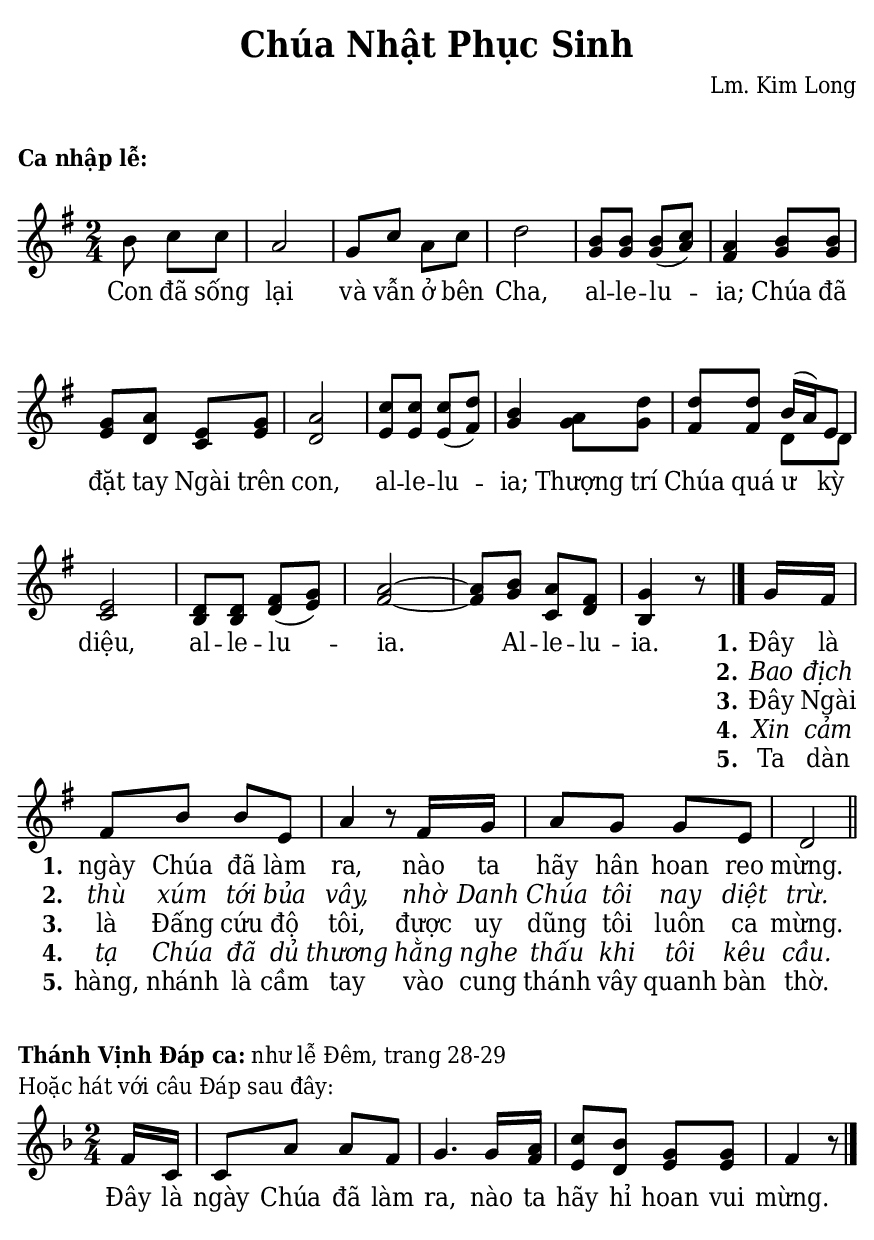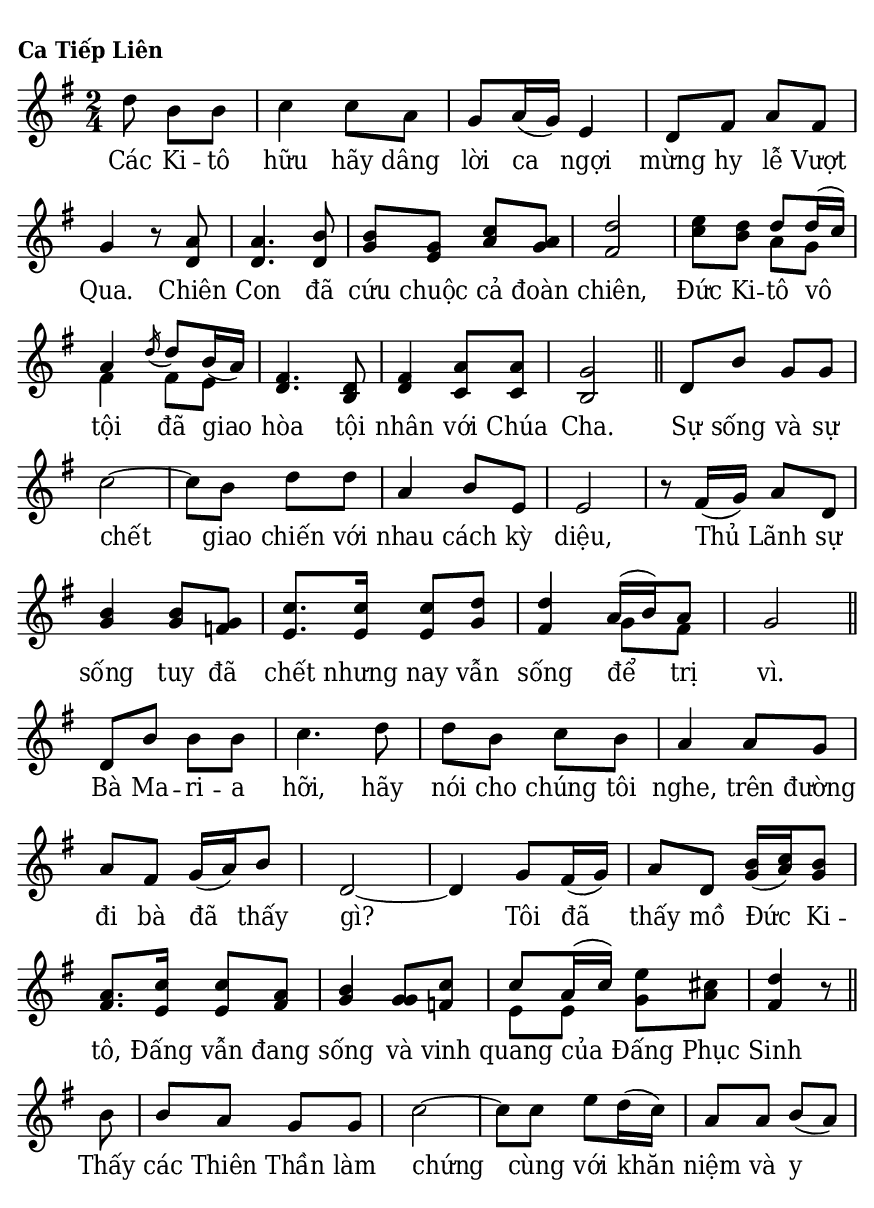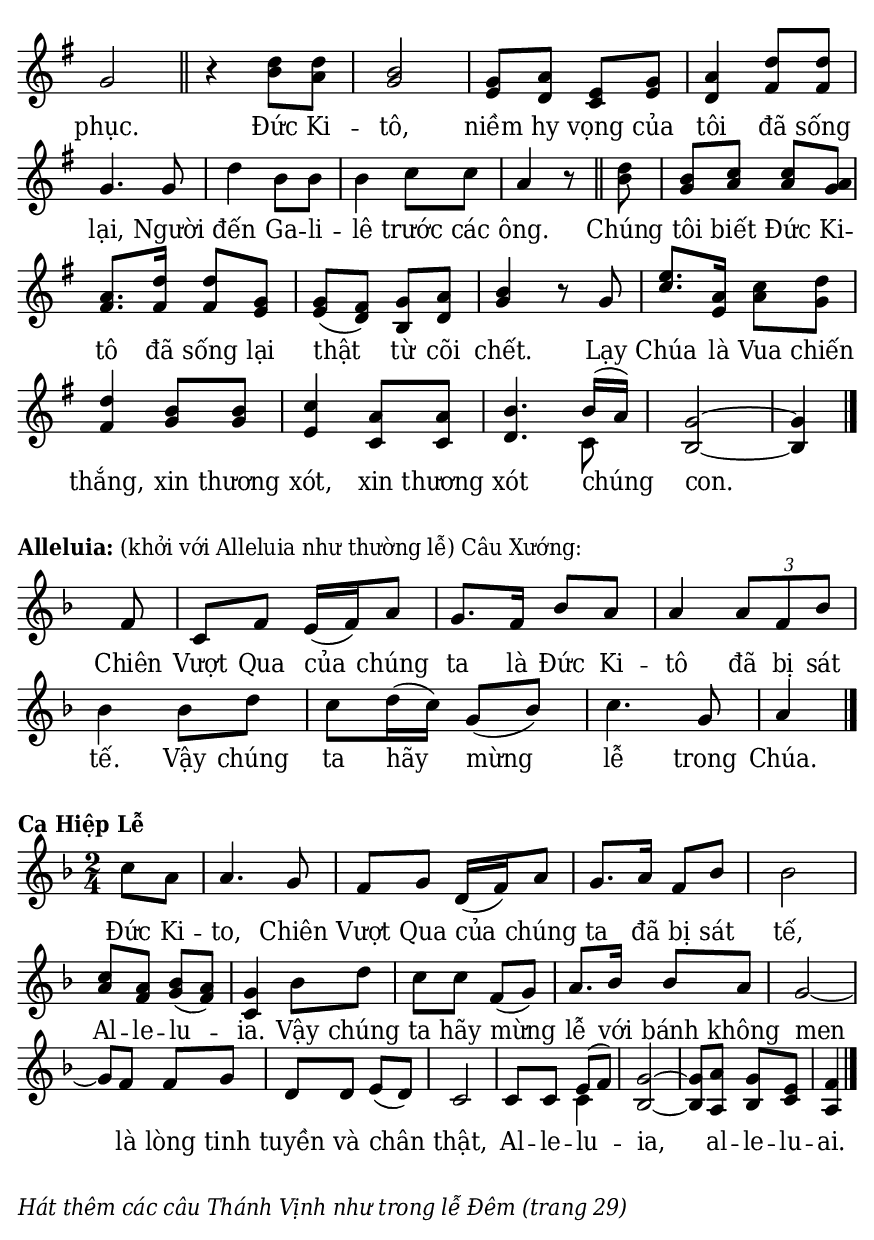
% Cài đặt chung
\version "2.22.1"
\include "english.ly"

\header {
  title = "Chúa Nhật Phục Sinh"
  composer = "Lm. Kim Long"
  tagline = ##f
}

% mã nguồn cho những chức năng chưa hỗ trợ trong phiên bản lilypond hiện tại
% cung cấp bởi cộng đồng lilypond khi gửi email đến lilypond-user@gnu.org
% in số phiên khúc trên mỗi dòng
#(define (add-grob-definition grob-name grob-entry)
     (set! all-grob-descriptions
           (cons ((@@ (lily) completize-grob-entry)
                  (cons grob-name grob-entry))
                 all-grob-descriptions)))

#(add-grob-definition
    'StanzaNumberSpanner
    `((direction . ,LEFT)
      (font-series . bold)
      (padding . 1.0)
      (side-axis . ,X)
      (stencil . ,ly:text-interface::print)
      (X-offset . ,ly:side-position-interface::x-aligned-side)
      (Y-extent . ,grob::always-Y-extent-from-stencil)
      (meta . ((class . Spanner)
               (interfaces . (font-interface
                              side-position-interface
                              stanza-number-interface
                              text-interface))))))

\layout {
    \context {
      \Global
      \grobdescriptions #all-grob-descriptions
    }
    \context {
      \Score
      \remove Stanza_number_align_engraver
      \consists
        #(lambda (context)
           (let ((texts '())
                 (syllables '()))
             (make-engraver
              (acknowledgers
               ((stanza-number-interface engraver grob source-engraver)
                  (set! texts (cons grob texts)))
               ((lyric-syllable-interface engraver grob source-engraver)
                  (set! syllables (cons grob syllables))))
              ((stop-translation-timestep engraver)
                 (for-each
                  (lambda (text)
                    (for-each
                     (lambda (syllable)
                       (ly:pointer-group-interface::add-grob
                        text
                        'side-support-elements
                        syllable))
                     syllables))
                  texts)
                 (set! syllables '())))))
    }
    \context {
      \Lyrics
      \remove Stanza_number_engraver
      \consists
        #(lambda (context)
           (let ((text #f)
                 (last-stanza #f))
             (make-engraver
              ((process-music engraver)
                 (let ((stanza (ly:context-property context 'stanza #f)))
                   (if (and stanza (not (equal? stanza last-stanza)))
                       (let ((column (ly:context-property context
'currentCommandColumn)))
                         (set! last-stanza stanza)
                         (if text
                             (ly:spanner-set-bound! text RIGHT column))
                         (set! text (ly:engraver-make-grob engraver
'StanzaNumberSpanner '()))
                         (ly:grob-set-property! text 'text stanza)
                         (ly:spanner-set-bound! text LEFT column)))))
              ((finalize engraver)
                 (if text
                     (let ((column (ly:context-property context
'currentCommandColumn)))
                       (ly:spanner-set-bound! text RIGHT column)))))))
      \override StanzaNumberSpanner.horizon-padding = 10000
    }
}

stanzaReminderOff =
  \temporary \override StanzaNumberSpanner.after-line-breaking =
     #(lambda (grob)
        ;; Can be replaced with (not (first-broken-spanner? grob)) in 2.23.
        (if (let ((siblings (ly:spanner-broken-into (ly:grob-original grob))))
              (and (pair? siblings)
                   (not (eq? grob (car siblings)))))
            (ly:grob-suicide! grob)))

stanzaReminderOn = \undo \stanzaReminderOff
% kết thúc mã nguồn

% Nhạc
nhacMauMot = \relative c'' {
  \key g \major
  \time 2/4
  \partial 4. b8 c c |
  a2 |
  g8 c a c |
  d2 |
  <<
    {
      b8 b b (c) |
      a4 b8 b |
      g a e g |
      a2 |
      c8 c c (d) |
      b4 a8 d |
      d d
    }
    {
      g,8 g g (a) |
      fs4 g8 g |
      e d c e |
      d2 |
      e8 e e (fs) |
      g4 g8 g |
      fs fs
    }
  >>
  <<
    {
      \voiceOne
      b16 (a) e8
    }
    \new Voice = "splitpart" {
      \voiceTwo
      d8 d
    }
  >>
  \oneVoice
  <<
    {
      e2 |
      d8 d fs (g) |
      a2 ~ |
      a8 b a fs |
      g4
    }
    {
      c,2 |
      b8 b d (e) |
      fs2 ~ |
      fs8 g c, d |
      b4
    }
  >>
   r8 \bar "|."
   
   g'16 fs |
   fs8 b b e, |
   a4 r8 fs16 g |
   a8 g g e |
   d2 \bar "||"
}

nhacMauHai = \relative c' {
  \key f \major
  \time 2/4
  \partial 8 f16 c |
  c8 a' a f |
  g4. g16
  <a f> |
  <c e,>8 <bf d,> <g e> <g e> |
  f4 r8 \bar "|."
}

nhacMauBa = \relative c'' {
  \key g \major
  \time 2/4
  \partial 4. d8 b b |
  c4 c8 a |
  g a16 (g) e4 |
  d8 fs a fs |
  g4 r8
  <<
    {
      a |
      a4. b8 |
      b g c a |
      d2 |
      e8 d
    }
    {
      d,8 |
      d4. d8 |
      g e a g |
      fs2 |
      c'8 b
    }
  >>
  <<
    {
      \voiceOne
      d8 d16 (c) |
      a4 \slashedGrace { d16 _( } d8) b16 _(a) |
    }
    \new Voice = "splitpart" {
      \voiceTwo
      a8 g |
      fs4 fs8 e |
    }
  >>
  \oneVoice
  <<
    {
      fs4. d8 |
      fs4 a8 a |
      g2 \bar "||"
    }
    {
      d4. b8 |
      d4 c8 c |
      b2
    }
  >>
  
  d8 b' g g |
  c2 ~ |
  c8 b d d |
  a4 b8 e, |
  e2 |
  r8 fs16 (g) a8 d, |
  <<
    {
      b'4 b8 g |
      c8. c16 c8 d |
      d4
    }
    {
      g,4 g8 f! |
      e8. e16 e8 g |
      fs4
    }
  >>
  <<
    {
      \voiceOne
      a16 (b) a8
    }
    \new Voice = "splitpart" {
      \voiceTwo
      g8 fs
    }
  >>
  \oneVoice
  g2 \bar "||"
  
  d8 b' b b |
  c4. d8 |
  d b c b |
  a4 a8 g |
  a fs g16 (a) b8 |
  d,2 ~ |
  d4 g8 fs16 (g) |
  a8 d,
  <<
    {
      b'16 (c) b8 |
      a8. c16 c8 a |
      b4 g8 c |
    }
    {
      g16 (a) g8 |
      fs8. e16 e8 fs |
      g4 g8 f! |
    }
  >>
  <<
    {
      \voiceOne
      c'8 a16 (c)
    }
    \new Voice = "splitpart" {
      \voiceTwo
      e,8 e
    }
  >>
  \oneVoice
  <e' g,>8 <cs a> |
  <d fs,>4 r8 \bar "||"
  
  b8 |
  b a g g |
  c2 ~ |
  c8 c e d16 (c) |
  a8 a b (a) |
  g2 \bar "||"
  r4
  <<
    {
      d'8 d |
      b2 |
      g8 a e g |
      a4 d8 d
    }
    {
      b8 a |
      g2 |
      e8 d c e |
      d4 fs8 fs
    }
  >>
  g4. g8 |
  d'4 b8 b |
  b4 c8 c |
  a4 r8 \bar "||"
  
  <<
    {
      d8 |
      b c c a |
      a8. d16 d8 g, |
      g (fs) g a |
      b4
    }
    {
      b8 |
      g a a g |
      fs8. fs16 fs8 e |
      e (d) b d |
      g4
    }
  >>
  r8 g
  <<
    {
      e'8. a,16 c8 d |
      d4 b8 b |
      c4 a8 a |
      b4.
    }
    {
      c8. e,16 a8 g |
      fs4 g8 g |
      e4 c8 c |
      d4.
    }
  >>
  <<
    {
      \voiceOne
      b'16 (a) |
    }
    \new Voice = "splitpart" {
      \voiceTwo
      c,8 |
    }
  >>
  \oneVoice
  <g' b,>2 ~ |
  <g b,>4 \bar "|."
}

nhacMauBon = \relative c' {
  \key f \major
  \time 2/4
  \partial 8 f8 |
  c f e16 (f) a8 |
  g8. f16 bf8 a |
  a4 \tuplet 3/2 { a8 f bf } |
  bf4 bf8 d |
  c d16 (c) g8 (bf) |
  c4. g8 |
  a4 \bar "|."
}

nhacMauNam = \relative c'' {
  \key f \major
  \time 2/4
  \partial 4 c8 a |
  a4. g8 |
  f g d16 (f) a8 |
  g8. a16 f8 bf |
  bf2 |
  <c a>8 <a f> <bf g> (<a f>) |
  <g c,>4 bf8 d |
  c c f, (g) |
  a8. bf16 bf8 a |
  g2 ~ |
  g8 f f g |
  d d e (d) |
  c2 |
  c8 c
  <<
    {
      \voiceOne
      e8 (f)
    }
    \new Voice = "splitpart" {
      \voiceTwo
      c4
    }
  >>
  \oneVoice
  <<
    {
      g'2 ~ |
      g8 a g e |
      f4 \bar "|."
    }
    {
      bf,2 ~ |
      bf8 a bf c |
      a4
    }
  >>
}

% Lời
loiMauMot = \lyricmode {
  Con đã sống lại và vẫn ở bên Cha,
  al -- le -- lu -- ia;
  Chúa đã đặt tay Ngài trên con,
  al -- le -- lu -- ia;
  Thượng trí Chúa quá ư kỳ diệu,
  al -- le -- lu -- ia.
  Al -- le -- lu -- ia.
  <<
    {
      \set stanza = "1."
      Đây là ngày Chúa đã làm ra,
      nào ta hãy hân hoan reo mừng.
    }
    \new Lyrics {
      \set associatedVoice = "beSop"
      \set stanza = "2."
      \override Lyrics.LyricText.font-shape = #'italic
      Bao địch thù xúm tới bủa vây,
      nhờ Danh Chúa tôi nay diệt trừ.
    }
    \new Lyrics {
      \set associatedVoice = "beSop"
      \set stanza = "3."
      Đây Ngài là Đấng cứu độ tôi,
      được uy dũng tôi luôn ca mừng.
    }
    \new Lyrics {
      \set associatedVoice = "beSop"
      \set stanza = "4."
      \override Lyrics.LyricText.font-shape = #'italic
      Xin cảm tạ Chúa đã dủ thương hằng nghe thấu khi tôi kêu cầu.
    }
    \new Lyrics {
      \set associatedVoice = "beSop"
      \set stanza = "5."
      Ta dàn hàng, nhánh là cầm tay vào cung thánh
      vây quanh bàn thờ.
    }
  >>
}

loiMauHai = \lyricmode {
  Đây là ngày Chúa đã làm ra,
  nào ta hãy hỉ hoan vui mừng.
}

loiMauBa = \lyricmode {
  Các Ki -- tô hữu hãy dâng lời ca ngợi mừng hy lễ Vượt Qua.
  Chiên Con đã cứu chuộc cả đoàn chiên,
  Đức Ki -- tô vô tội đã giao hòa tội nhân với Chúa Cha.
  Sự sống và sự chết giao chiến với nhau cách kỳ diệu,
  Thủ Lãnh sự sống tuy đã chết nhưng nay vẫn sống để trị vì.
  Bà Ma -- ri -- a hỡi, hãy nói cho chúng tôi nghe,
  trên đường đi bà đã thấy gì?
  Tôi đã thấy mồ Đức Ki -- tô, Đấng vẫn đang sống
  và vinh quang của Đấng Phục Sinh
  Thấy các Thiên Thần làm chứng cùng với khăn niệm và y phục.
  Đức Ki -- tô, niềm hy vọng của tôi đã sống lại,
  Người đến Ga -- li -- lê trước các ông.
  Chúng tôi biết Đức Ki -- tô đã sống lại thật từ cõi chết.
  Lạy Chúa là Vua chiến thắng,
  xin thương xót, xin thương xót chúng con.
}

loiMauBon = \lyricmode {
  Chiên Vượt Qua của chúng ta là Đức Ki -- tô đã bị sát tế.
  Vậy chúng ta hãy mừng lễ trong Chúa.
}

loiMauNam = \lyricmode {
  Đức Ki -- to, Chiên Vượt Qua của chúng ta đã bị sát tế,
  Al -- le -- lu -- ia.
  Vậy chúng ta hãy mừng lễ với bánh không men
  là lòng tinh tuyền và chân thật,
  Al -- le -- lu -- ia, al -- le -- lu -- ai.
}

% Dàn trang
\paper {
  #(set-paper-size "a5")
  top-margin = 3\mm
  bottom-margin = 3\mm
  left-margin = 3\mm
  right-margin = 3\mm
  indent = #0
  #(define fonts
	 (make-pango-font-tree "Deja Vu Serif Condensed"
	 		       "Deja Vu Serif Condensed"
			       "Deja Vu Serif Condensed"
			       (/ 20 20)))
  print-page-number = ##f
  page-count = 3
}

\markup {
  \vspace #2
  \bold "Ca nhập lễ:"
}

\score {
  <<
    \new Staff <<
        \clef treble
        \new Voice = beSop {
          \nhacMauMot
        }
      \new Lyrics \lyricsto beSop \loiMauMot
    >>
  >>
  \layout {
    \override Lyrics.LyricSpace.minimum-distance = #0.6
    \override Score.BarNumber.break-visibility = ##(#f #f #f)
    \override Score.SpacingSpanner.uniform-stretching = ##t
    ragged-last = ##f
  }
}

\markup {
  \vspace #2
  \column {
      \left-align {
        \line {
          \bold "Thánh Vịnh Đáp ca:" \normal-text "như lễ Đêm, trang 28-29"
        }
        \line {
          "Hoặc hát với câu Đáp sau đây:"
        }
      }
  }
}

\score {
  <<
    \new Staff <<
        \clef treble
        \new Voice = beSop {
          \nhacMauHai
        }
      \new Lyrics \lyricsto beSop \loiMauHai
    >>
  >>
  \layout {
    \override Lyrics.LyricSpace.minimum-distance = #1
    \override Score.BarNumber.break-visibility = ##(#f #f #f)
    \override Score.SpacingSpanner.uniform-stretching = ##t
    ragged-last = ##f
  }
}

\pageBreak

\markup {
  \vspace #2
  \bold "Ca Tiếp Liên"
}

\score {
  <<
    \new Staff <<
        \clef treble
        \new Voice = beSop {
          \nhacMauBa
        }
      \new Lyrics \lyricsto beSop \loiMauBa
    >>
  >>
  \layout {
    \override Lyrics.LyricSpace.minimum-distance = #0.8
    \override LyricHyphen.minimum-distance = #1
    \override Score.BarNumber.break-visibility = ##(#f #f #f)
    \override Score.SpacingSpanner.uniform-stretching = ##t
    ragged-last = ##f
  }
}

\markup {
  \vspace #2
  \bold "Alleluia:" \normal-text "(khởi với Alleluia như thường lễ) Câu Xướng:"
}


\score {
  <<
    \new Staff <<
        \clef treble
        \new Voice = beSop {
          \nhacMauBon
        }
      \new Lyrics \lyricsto beSop \loiMauBon
    >>
  >>
  \layout {
    %indent = 15
    \override Staff.TimeSignature.transparent = ##t
    \override Lyrics.LyricSpace.minimum-distance = #1
    \override LyricHyphen.minimum-distance = #1
    \override Score.BarNumber.break-visibility = ##(#f #f #f)
    \override Score.SpacingSpanner.uniform-stretching = ##t
    ragged-last = ##f
  }
}

\markup {
  \vspace #2
  \bold "Ca Hiệp Lễ"
}

\score {
  <<
    \new Staff <<
        \clef treble
        \new Voice = beSop {
          \nhacMauNam
        }
      \new Lyrics \lyricsto beSop \loiMauNam
    >>
  >>
  \layout {
    %indent = 15
    \override Lyrics.LyricSpace.minimum-distance = #0.8
    \override LyricHyphen.minimum-distance = #1.5
    \override Score.BarNumber.break-visibility = ##(#f #f #f)
    \override Score.SpacingSpanner.uniform-stretching = ##t
    ragged-last = ##f
  }
}

\markup {
  \vspace #2
  \italic "Hát thêm các câu Thánh Vịnh như trong lễ Đêm (trang 29)"
}
